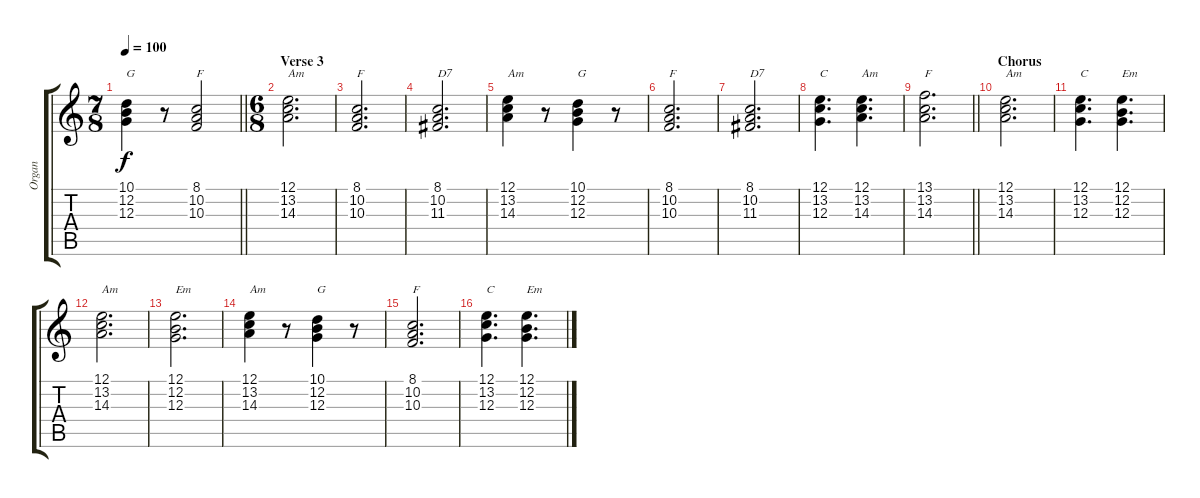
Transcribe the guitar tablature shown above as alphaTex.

\track ("Organ" "Organ") {instrument percussiveorgan}
\staff {score tabs}
\tuning (E4 B3 G3 D3 A2 E2) {hide}
\ts (7 8)
\tempo 100
\clef g2
\barLineRight lightlight
\ks c
(10.1 12.2 12.3).4{txt "G" dy f} r.8 (8.1 10.2 10.3).2{txt "F"} |
\ts (6 8)
\section ("" "Verse 3")
(12.1 13.2 14.3).2{d txt "Am"} |
(8.1 10.2 10.3).2{d txt "F"} |
(8.1 10.2 11.3).2{d txt "D7"} |
(12.1 13.2 14.3).4{txt "Am"} r.8 (10.1 12.2 12.3).4{txt "G"} r.8 |
(8.1 10.2 10.3).2{d txt "F"} |
(8.1 10.2 11.3).2{d txt "D7"} |
(12.1 13.2 12.3).4{d txt "C"} (12.1 13.2 14.3).4{d txt "Am"} |
\barLineRight lightlight
(13.1 13.2 14.3).2{d txt "F"} |
\section ("" "Chorus")
(12.1 13.2 14.3).2{d txt "Am"} |
(12.1 13.2 12.3).4{d txt "C"} (12.1 12.2 12.3).4{d txt "Em"} |
(12.1 13.2 14.3).2{d txt "Am"} |
(12.1 12.2 12.3).2{d txt "Em"} |
(12.1 13.2 14.3).4{txt "Am"} r.8 (10.1 12.2 12.3).4{txt "G"} r.8 |
(8.1 10.2 10.3).2{d txt "F"} |
(12.1 13.2 12.3).4{d txt "C"} (12.1 12.2 12.3).4{d txt "Em"}
